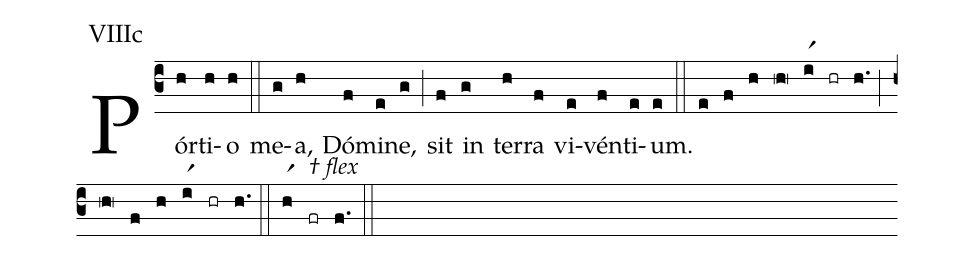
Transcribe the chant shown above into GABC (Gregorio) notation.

annotation: VIIIc;
%%
(c3)Pór(h)ti(h)o(h) (::) me(g)a,(h) Dó(f)mi(e)ne,(g) (;) sit(f) in(g) ter(h)ra(f) vi(e)vén(f)ti(e)um.(e) (::)
(e) (f) (h) (hR) (ir1) (hr) (h.) (;)
(hR) (f) (h) (ir1) (hr) (h.) (::)
(hr1) (fr[alt:† flex]) (f.) (::)
